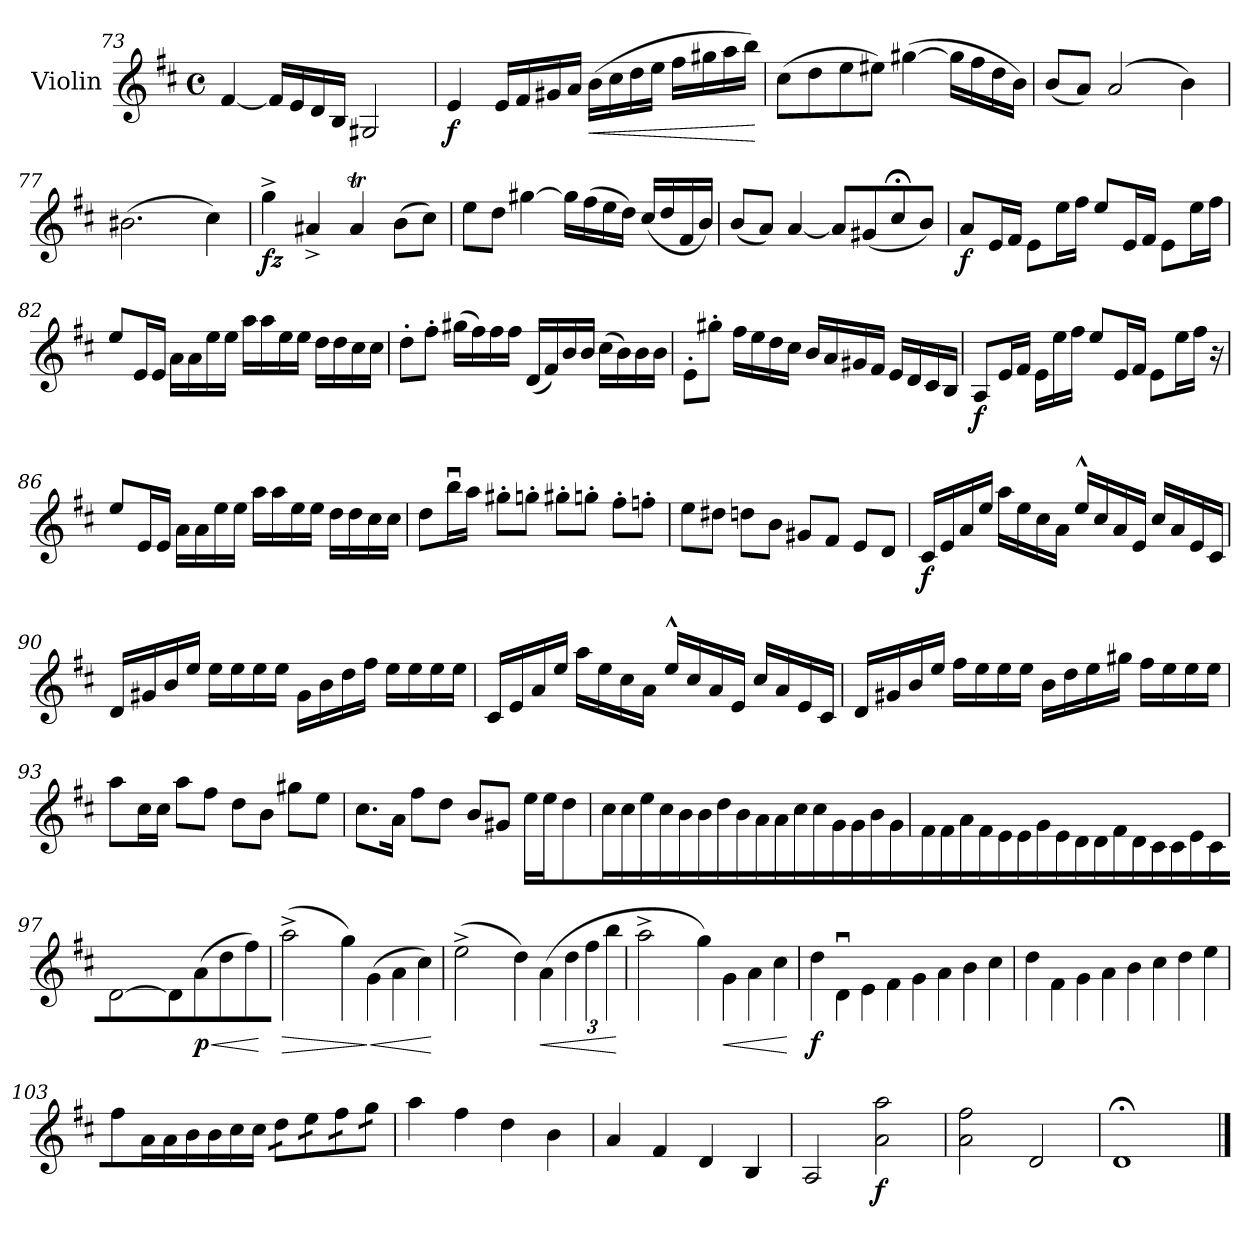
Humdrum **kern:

**kern	**dynam
*part1	*part1
*staff1	*staff1
*I"Violin	*
*I'Vln	*
!!LO:LB:g=z
*clefG2	*
*k[f#c#]	*
*M4/4	*
*met(c)	*
=73	=73
[4f#/	.
16f#/LL]	.
16e/	.
16d/	.
16B/JJ	.
2G#X/	.
=74	=74
!	!LO:DY:b
4e/	f
16e/LL	.
16f#/	.
16g#X/	.
16a/JJ	.
!	!LO:HP:b
(16b\LL	<
16cc#\	.
16dd\	.
16ee\JJ	.
16ff#\LL	.
16gg#X\	.
16aa\	.
16bb\JJ)	.
.	[
=75	=75
(8cc#\L	.
8dd\	.
8ee\	.
8ee#X\J)	.
([4gg#X\	.
16gg#\LL]	.
16ff#\	.
16dd\	.
16b\JJ)	.
=76	=76
(8b/L	.
8a/J)	.
(2a/	.
4b\)	.
=77	=77
(2.b#X\	.
4cc#\)	.
!!LO:LB:g=z
=78	=78
!	!LO:DY:b
4gg^\	fz
4a#X^/	.
4a#t/	.
(8b\L	.
8cc#\J)	.
=79	=79
8ee\L	.
8dd\J	.
[4gg#X\	.
16gg#\LL]	.
(16ff#\	.
16ee\	.
16dd\JJ)	.
(16cc#/LL	.
16dd/	.
16f#/	.
16b/JJ)	.
=80	=80
(8b/L	.
8a/J)	.
[4a/	.
8a/L]	.
(8g#X/	.
8cc#;</	.
8b/J)	.
=81	=81
!	!LO:DY:b
8a/L	f
16e/L	.
16f#/JJ	.
8e\L	.
16ee\L	.
16ff#\JJ	.
8ee/L	.
16e/L	.
16f#/JJ	.
8e\L	.
16ee\L	.
16ff#\JJ	.
!!LO:LB:g=z
=82	=82
8ee/L	.
16e/L	.
16e/JJ	.
16a\LL	.
16a\	.
16ee\	.
16ee\JJ	.
16aa\LL	.
16aa\	.
16ee\	.
16ee\JJ	.
16dd\LL	.
16dd\	.
16cc#\	.
16cc#\JJ	.
=83	=83
8dd'\L	.
8ff#'\J	.
(16gg#X\LL	.
16ff#\)	.
16ff#\	.
16ff#\JJ	.
(16d/LL	.
16f#/)	.
16b/	.
16b/JJ	.
(16cc#\LL	.
16b\)	.
16b\	.
16b\JJ	.
=84	=84
8e'\L	.
8gg#X'\J	.
16ff#\LL	.
16ee\	.
16dd\	.
16cc#\JJ	.
16b/LL	.
16a/	.
16g#X/	.
16f#/JJ	.
16e/LL	.
16d/	.
16c#/	.
16B/JJ	.
!!LO:PB:g=z
=85	=85
!	!LO:DY:b
8A/L	f
16e/L	.
16f#/JJ	.
16e\LL	.
16ee\	.
16ff#\JJ	.
8ee/L	.
16e/L	.
16f#/JJ	.
8e\L	.
16ee\L	.
16ff#\JJ	.
16r	.
=86	=86
8ee/L	.
16e/L	.
16e/JJ	.
16a\LL	.
16a\	.
16ee\	.
16ee\JJ	.
16aa\LL	.
16aa\	.
16ee\	.
16ee\JJ	.
16dd\LL	.
16dd\	.
16cc#\	.
16cc#\JJ	.
=87	=87
8dd\L	.
16bbu\L	.
16aa\JJ	.
8gg#X'\L	.
8ggn'\J	.
8gg#X'\L	.
8ggn'\J	.
8ff#'\L	.
8ffn'\J	.
!!LO:LB:g=z
=88	=88
8ee\L	.
8dd#X\J	.
8ddn\L	.
8b\J	.
8g#X/L	.
8f#/J	.
8e/L	.
8d/J	.
!!LO:LB:g=z
=89	=89
!	!LO:DY:b
16c#/LL	f
16e/	.
16a/	.
16ee/JJ	.
16aa\LL	.
16ee\	.
16cc#\	.
16a\JJ	.
16ee^^/LL	.
16cc#/	.
16a/	.
16e/JJ	.
16cc#/LL	.
16a/	.
16e/	.
16c#/JJ	.
=90	=90
16d/LL	.
16g#X/	.
16b/	.
16ee/JJ	.
16ee\LL	.
16ee\	.
16ee\	.
16ee\JJ	.
16g#\LL	.
16b\	.
16dd\	.
16ff#\JJ	.
16ee\LL	.
16ee\	.
16ee\	.
16ee\JJ	.
=91	=91
16c#/LL	.
16e/	.
16a/	.
16ee/JJ	.
16aa\LL	.
16ee\	.
16cc#\	.
16a\JJ	.
16ee^^/LL	.
16cc#/	.
16a/	.
16e/JJ	.
16cc#/LL	.
16a/	.
16e/	.
16c#/JJ	.
!!LO:LB:g=z
=92	=92
16d/LL	.
16g#X/	.
16b/	.
16ee/JJ	.
16ff#\LL	.
16ee\	.
16ee\	.
16ee\JJ	.
16b\LL	.
16dd\	.
16ee\	.
16gg#X\JJ	.
16ff#\LL	.
16ee\	.
16ee\	.
16ee\JJ	.
=93	=93
8aa\L	.
16cc#\L	.
16cc#\JJ	.
8aa\L	.
8ff#\J	.
8dd\L	.
8b\J	.
8gg#X\L	.
8ee\J	.
=94	=94
8.cc#\L	.
16a\Jk	.
8ff#\L	.
8dd\J	.
8b/L	.
8g#X/J	.
*tremolo	*
16ee\LL	.
16ee\	.
*Xtremolo	*
8dd\J	.
!!LO:LB:g=z
=95	=95
16cc#\LL	.
16cc#\	.
16ee\	.
16cc#\JJ	.
16b\LL	.
16b\	.
16dd\	.
16b\JJ	.
16a\LL	.
16a\	.
16cc#\	.
16cc#\JJ	.
16g/LL	.
16g/	.
16b/	.
16g/JJ	.
!!LO:LB:g=z
=96	=96
16f#/LL	.
16f#/	.
16a/	.
16f#/JJ	.
16e/LL	.
16e/	.
16g/	.
16e/JJ	.
16d/LL	.
16d/	.
16f#/	.
16d/JJ	.
16c#/LL	.
16c#/	.
16e/	.
16c#/JJ	.
=97	=97
[2d/	.
8d/L]	.
!	!LO:HP:b
!	!LO:DY:n=1:b
(8a/J	< p
8dd\L	.
8ff#\J)	.
.	[
=98	=98
!	!LO:HP:b
(2aa^\	>
8gg\L)	.
!	!LO:HP:n=1:b
(8g\J	] <
8a\L	.
8cc#\J)	.
.	[
=99	=99
(2ee^\	.
8dd\L)	.
!	!LO:HP:b
(8a\J	<
*Xbrackettup	*
12dd\L	.
12ff#\	.
12bb\J	.
.	[
=100	=100
2aa^\	.
8gg\L)	.
!	!LO:HP:b
8g\J	<
8a\L	.
8cc#\J	.
.	[
!!LO:LB:g=z
=101	=101
!	!LO:DY:b
8dd/L	f
8du/	.
8e/	.
8f#/J	.
8g/L	.
8a/	.
8b/	.
8cc#/J	.
=102	=102
8dd/L	.
8f#/	.
8g/	.
8a/J	.
8b\L	.
8cc#\	.
8dd\	.
8ee\J	.
=103	=103
8ff#\L	.
*tremolo	*
16a\	.
16a\	.
16b\	.
16b\	.
16cc#\	.
16cc#\JJ	.
16dd\LL	.
16dd\	.
16ee\	.
16ee\	.
16ff#\	.
16ff#\	.
16gg\	.
16gg\JJ	.
*Xtremolo	*
=104	=104
4aa\	.
4ff#\	.
4dd\	.
4b\	.
=105	=105
4a/	.
4f#/	.
4d/	.
4B/	.
=106	=106
2A/	.
!	!LO:DY:b
2a\ 2aa\	f
=107	=107
2a\ 2ff#\	.
2d/	.
!!LO:LB:g=z
=108	=108
1d;<	.
==	==
*-	*-
